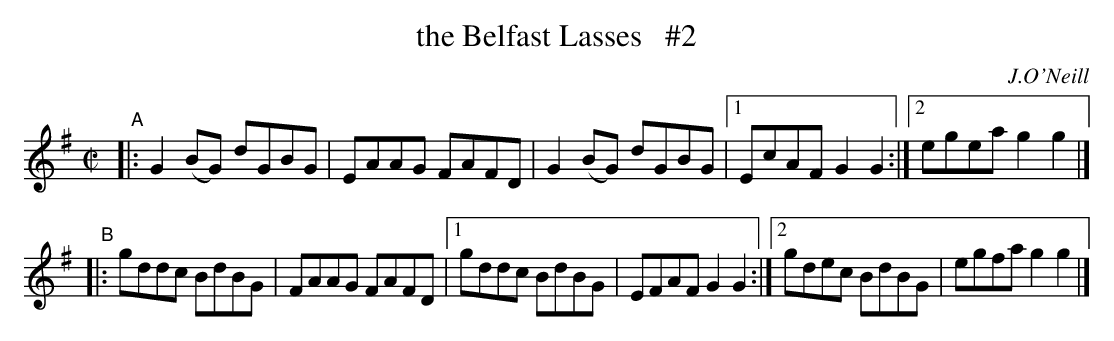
X:1
T: the Belfast Lasses   #2
O: J.O'Neill
M: C|
L: 1/8
K: G
"^A"|: G2(BG) dGBG | EAAG FAFD | G2(BG) dGBG |1 EcAF G2G2 :|2 egea g2g2 |]
"^B"|: gddc BdBG | FAAG FAFD |1 gddc BdBG | EFAF G2G2 :|2 gdec BdBG | egfa g2g2 |]
